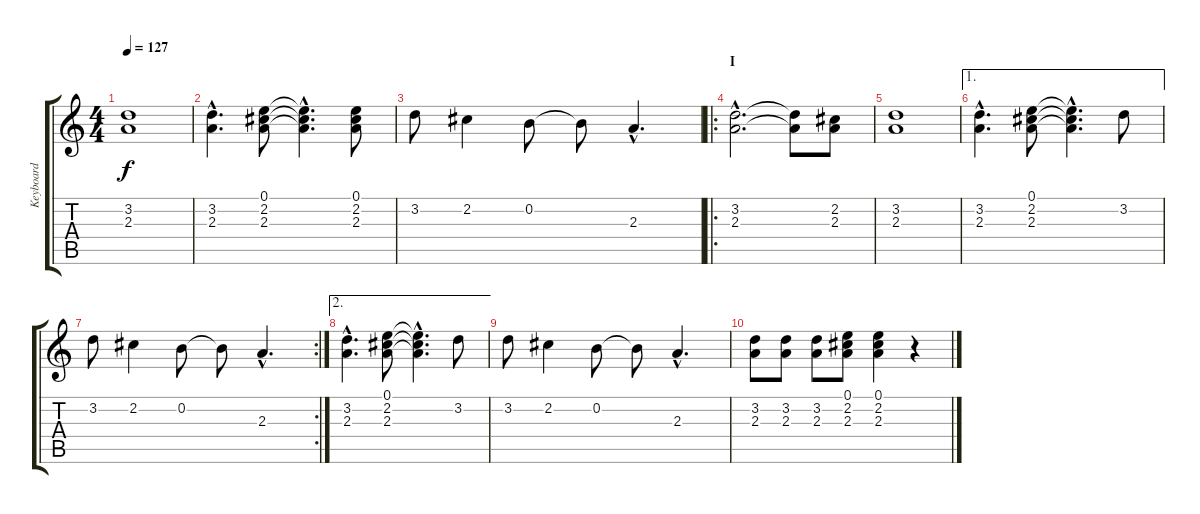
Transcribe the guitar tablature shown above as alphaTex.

\track ("Keyboard" "Keyboard") {instrument rockorgan}
\staff {score tabs}
\tuning (E5 B4 G4 D4 A3 E3) {hide}
\ts (4 4)
\tempo 127
\clef g2
\ks c
(3.2 2.3).1{dy f} |
(3.2{hac} 2.3{hac}).4{d} (0.1 2.2 2.3).8 (0.1{hac t} 2.2{hac t} 2.3{hac t}).4{d} (0.1 2.2 2.3).8 |
3.2.8 2.2.4 0.2.8 0.2{t}.8 2.3{hac}.4{d} |
\ro
\section ("" "I")
(3.2{hac} 2.3{hac}).2{d} (3.2{t} 2.3{t}).8 (2.2 2.3).8 |
(3.2 2.3).1 |
\ae 1
(3.2{hac} 2.3{hac}).4{d} (0.1 2.2 2.3).8 (0.1{hac t} 2.2{hac t} 2.3{hac t}).4{d} 3.2.8 |
\rc 2
3.2.8 2.2.4 0.2.8 0.2{t}.8 2.3{hac}.4{d} |
\ae 2
(3.2{hac} 2.3{hac}).4{d} (0.1 2.2 2.3).8 (0.1{hac t} 2.2{hac t} 2.3{hac t}).4{d} 3.2.8 |
3.2.8 2.2.4 0.2.8 0.2{t}.8 2.3{hac}.4{d} |
(3.2 2.3).8 (3.2 2.3).8 (3.2 2.3).8 (0.1 2.2 2.3).8 (0.1 2.2 2.3).4 r.4
